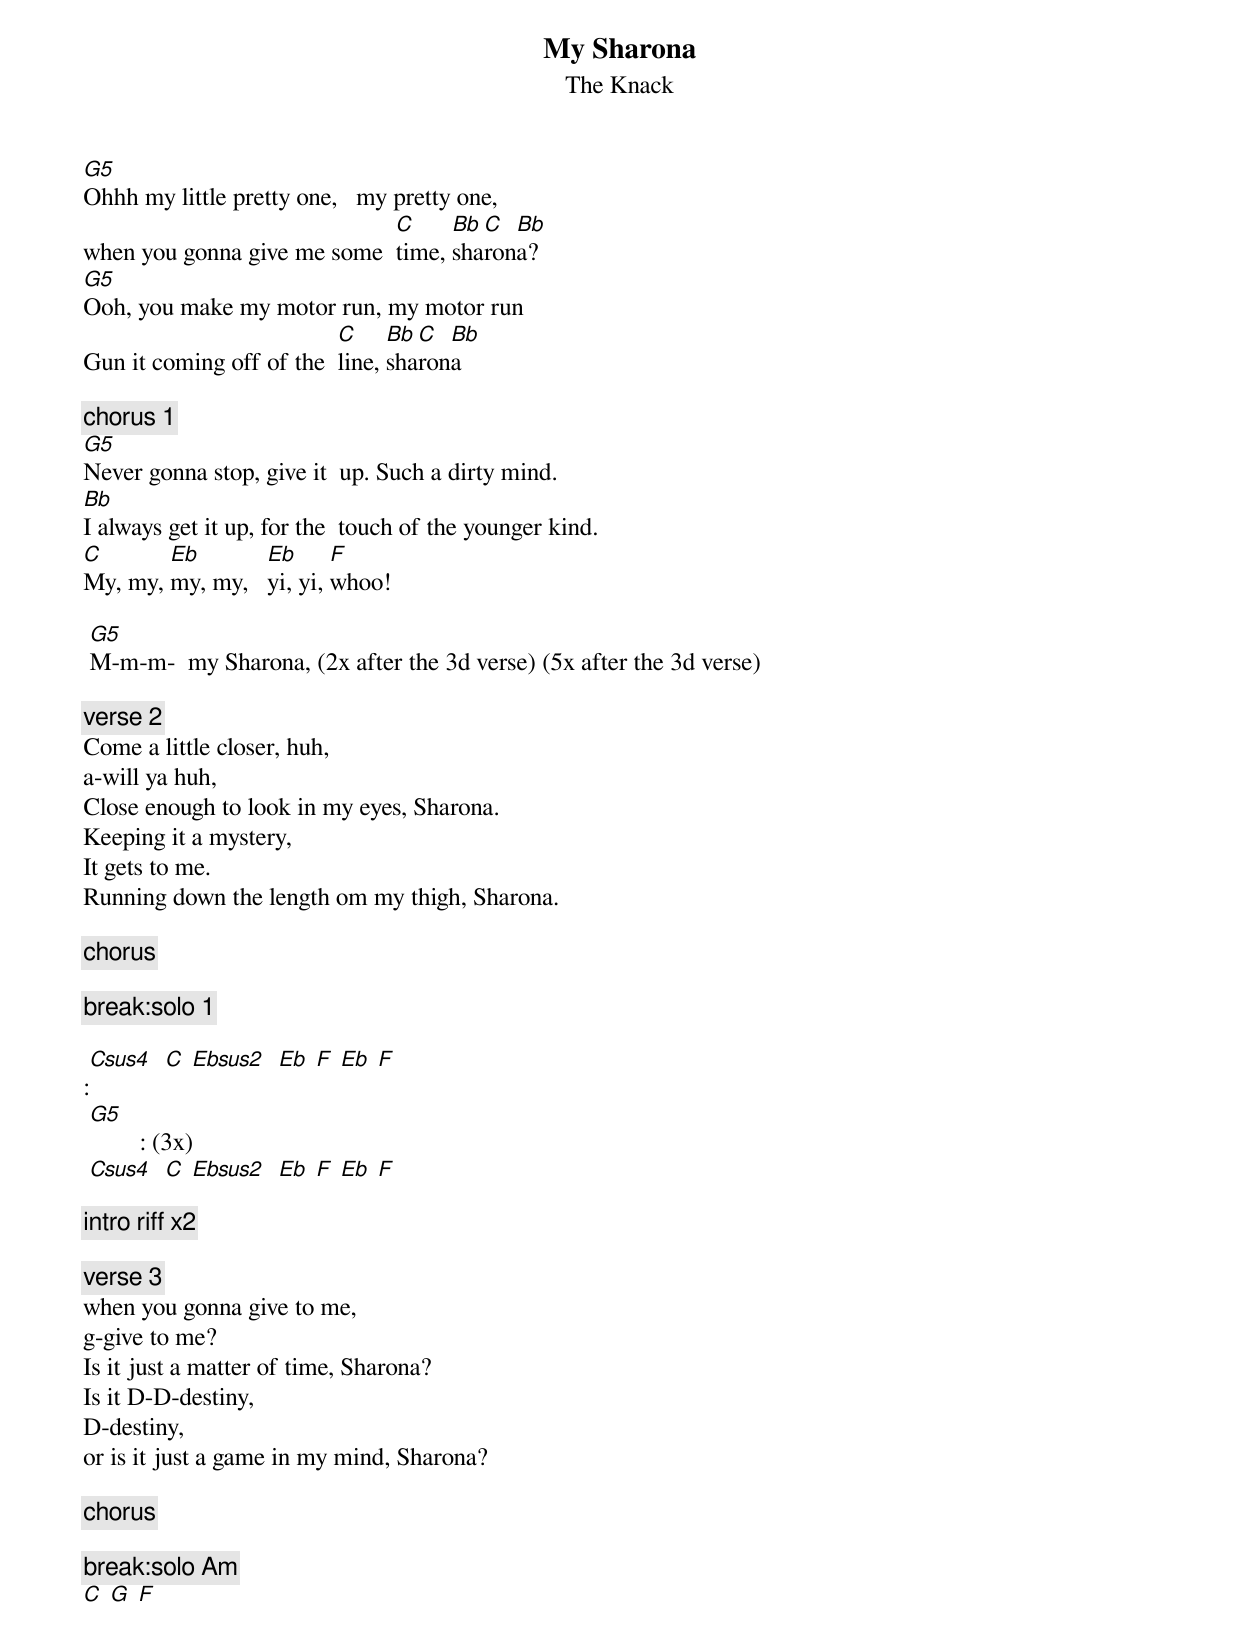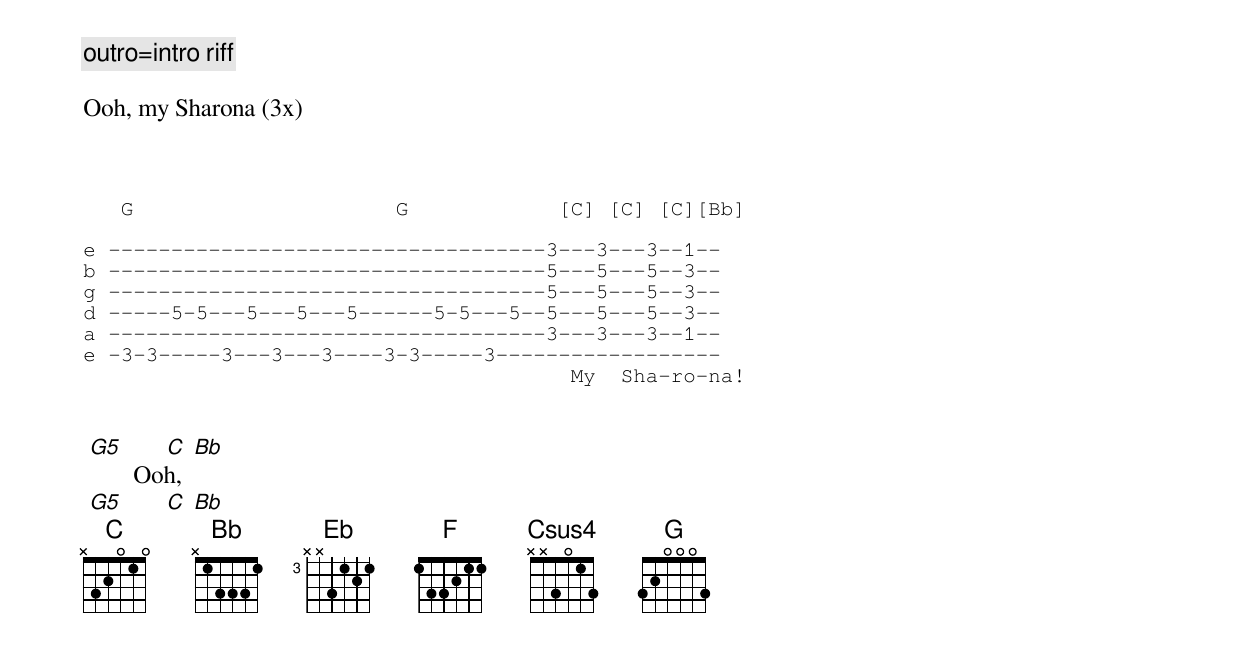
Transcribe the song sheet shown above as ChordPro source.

{t: My Sharona}
{st: The Knack}
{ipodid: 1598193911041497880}
[G5]Ohhh my little pretty one, 		my pretty one,
when you gonna give me some 	[C]time, [Bb]sha[C]ron[Bb]a?
[G5]Ooh, you make my motor run, my motor run
Gun it coming off of the 	[C]line, [Bb]sha[C]ron[Bb]a

{c: chorus 1}
[G5]Never gonna stop, give it 	up. Such a dirty mind.
[Bb]I always get it up, for the 	touch of the younger kind.
[C]My, my, [Eb]my, my, 		[Eb]yi, yi, [F]whoo!

 [G5]M-m-m-		my Sharona,	(2x after the 3d verse) (5x after the 3d verse)

{c: verse 2}
Come a little closer, huh,
a-will ya huh,
Close enough to look in my eyes, Sharona.
Keeping it a mystery,
It gets to me.
Running down the length om my thigh, Sharona.

{c: chorus}

{c:break:solo 1}

:[Csus4]		[C]	[Ebsus2]	 [Eb]	[F]	[Eb]	[F]
 [G5]								: (3x)
 [Csus4]		[C]	[Ebsus2]	 [Eb]	[F]	[Eb]	[F]

{c:intro riff x2}

{c:verse 3}
when you gonna give to me,
g-give to me?
Is it just a matter of time, Sharona?
Is it D-D-destiny,
D-destiny,
or is it just a game in my mind, Sharona?

{c: chorus}

{c: break:solo Am}
[C] [G] [F]

{c:outro=intro riff}

Ooh, my Sharona (3x)



{sot}
   G                     G            [C] [C] [C][Bb]

e -----------------------------------3---3---3--1--
b -----------------------------------5---5---5--3--
g -----------------------------------5---5---5--3--
d -----5-5---5---5---5------5-5---5--5---5---5--3--
a -----------------------------------3---3---3--1--
e -3-3-----3---3---3----3-3-----3------------------
                                       My  Sha-ro-na!
{eot}

{intro riff}

 [G5]						 [C]	[Bb]
								Ooh,
 [G5]						 [C]	[Bb]
